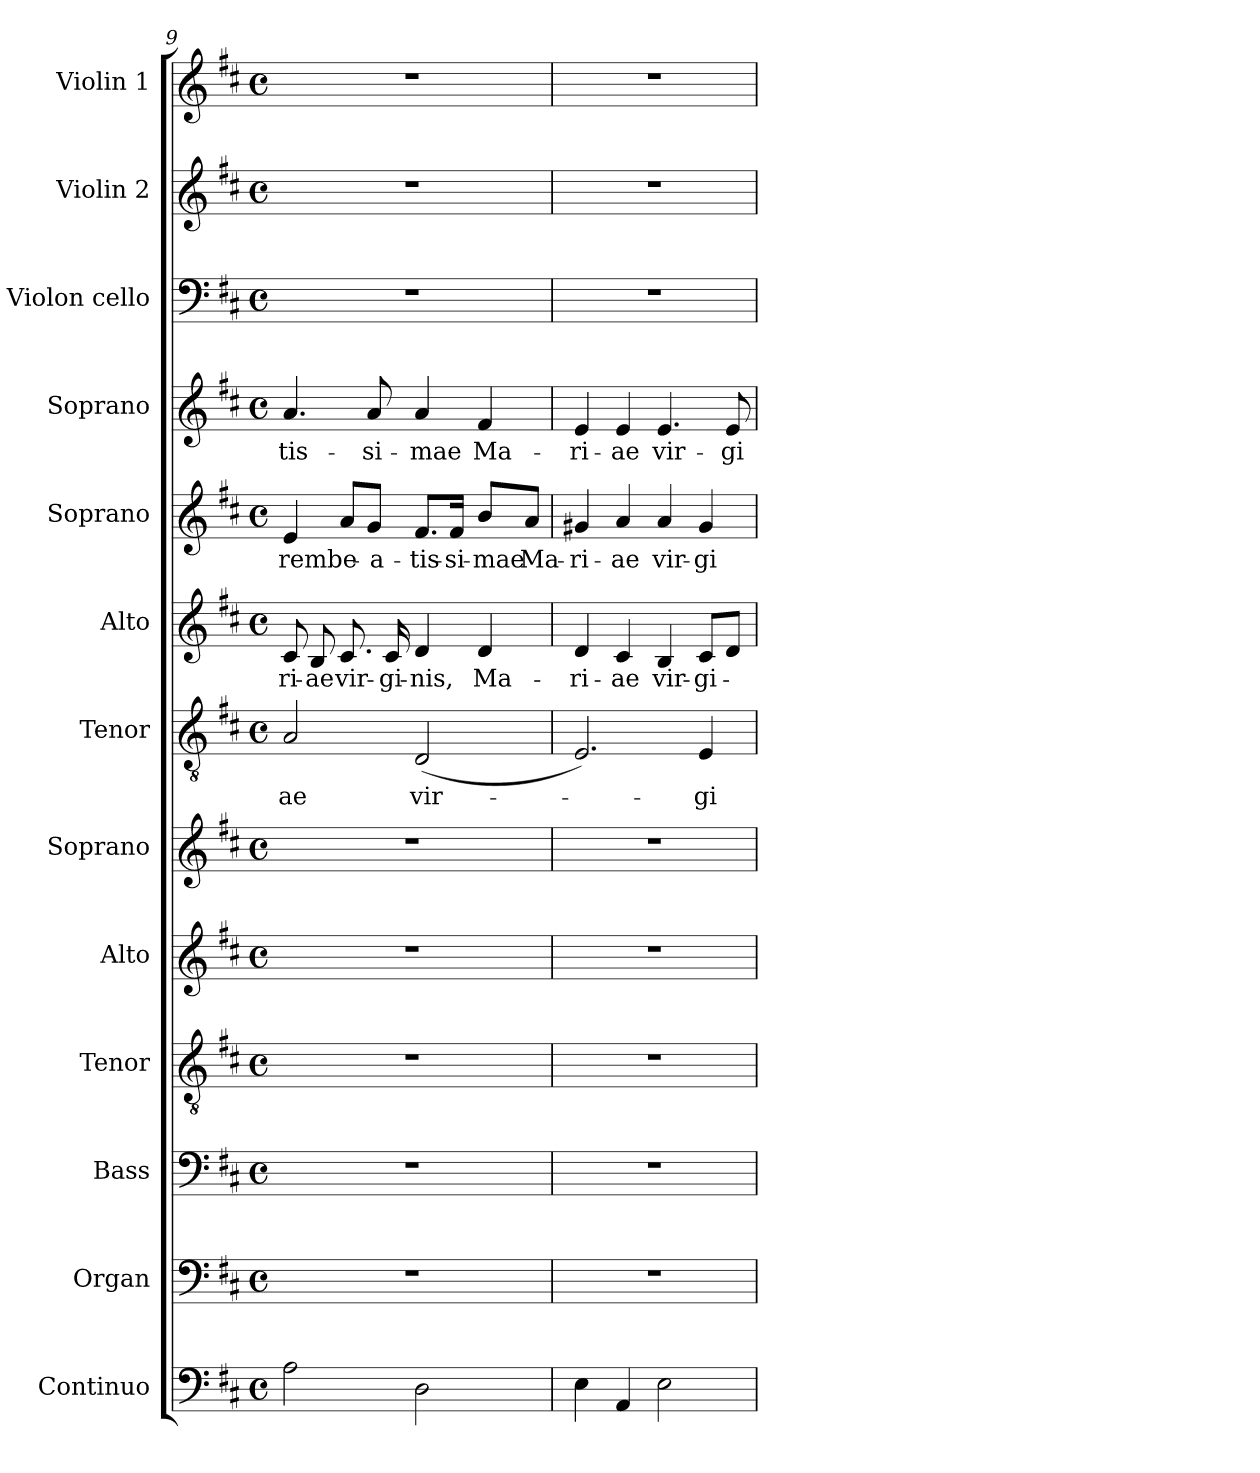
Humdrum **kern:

**kern	**kern	**kern	**kern	**kern	**kern	**kern	**text	**kern	**text	**kern	**text	**kern	**text	**kern	**kern	**kern
*part13	*part12	*part11	*part10	*part9	*part8	*part7	*part7	*part6	*part6	*part5	*part5	*part4	*part4	*part3	*part2	*part1
*staff13	*staff12	*staff11	*staff10	*staff9	*staff8	*staff7	*staff7	*staff6	*staff6	*staff5	*staff5	*staff4	*staff4	*staff3	*staff2	*staff1
*I"Continuo	*I"Organ	*I"Bass	*I"Tenor	*I"Alto	*I"Soprano	*I"Tenor	*	*I"Alto	*	*I"Soprano	*	*I"Soprano	*	*I"Violon cello	*I"Violin 2	*I"Violin 1
*I'Cont.	*I'Org.	*I'B.	*I'T.	*I'A.	*I'S.	*I'T.	*	*I'A.	*	*I'S.	*	*I'S.	*	*I'Vc.	*I'Vln. 2	*I'Vln. 1
!!LO:LB:g=z
*clefF4	*clefF4	*clefF4	*clefGv2	*clefG2	*clefG2	*clefGv2	*	*clefG2	*	*clefG2	*	*clefG2	*	*clefF4	*clefG2	*clefG2
*	*	*	*ITrd7c12	*	*	*ITrd7c12	*	*	*	*	*	*	*	*	*	*
*k[f#c#]	*k[f#c#]	*k[f#c#]	*k[f#c#]	*k[f#c#]	*k[f#c#]	*k[f#c#]	*	*k[f#c#]	*	*k[f#c#]	*	*k[f#c#]	*	*k[f#c#]	*k[f#c#]	*k[f#c#]
*D:	*D:	*D:	*D:	*D:	*D:	*D:	*	*D:	*	*D:	*	*D:	*	*D:	*D:	*D:
*M4/4	*M4/4	*M4/4	*M4/4	*M4/4	*M4/4	*M4/4	*	*M4/4	*	*M4/4	*	*M4/4	*	*M4/4	*M4/4	*M4/4
*met(c)	*met(c)	*met(c)	*met(c)	*met(c)	*met(c)	*met(c)	*	*met(c)	*	*met(c)	*	*met(c)	*	*met(c)	*met(c)	*met(c)
=9	=9	=9	=9	=9	=9	=9	=9	=9	=9	=9	=9	=9	=9	=9	=9	=9
!	!	!	!	!	!	!	!LO:LY:b:color=#000000	!	!	!	!	!	!	!	!	!
!	!	!	!	!	!	!	!	!	!LO:LY:b:color=#000000	!	!	!	!	!	!	!
!	!	!	!	!	!	!	!	!	!	!	!LO:LY:b:color=#000000	!	!	!	!	!
!	!	!	!	!	!	!	!	!	!	!	!	!	!LO:LY:b:color=#000000	!	!	!
2Ai\	1r	1r	1r	1r	1r	2AAi/	-ae	8c#i/	-ri-	4ei/	-rem	4.ai/	-tis-	1r	1r	1r
!	!	!	!	!	!	!	!	!	!LO:LY:b:color=#000000	!	!	!	!	!	!	!
.	.	.	.	.	.	.	.	8Bi/	-ae	.	.	.	.	.	.	.
!	!	!	!	!	!	!	!	!	!LO:LY:b:color=#000000	!	!	!	!	!	!	!
!	!	!	!	!	!	!	!	!	!	!	!LO:LY:b:color=#000000	!	!	!	!	!
.	.	.	.	.	.	.	.	8.c#i/	vir-	8ai/L	be-	.	.	.	.	.
!	!	!	!	!	!	!	!	!	!	!	!LO:LY:b:color=#000000	!	!	!	!	!
!	!	!	!	!	!	!	!	!	!	!	!	!	!LO:LY:b:color=#000000	!	!	!
.	.	.	.	.	.	.	.	.	.	8gi/J	-a-	8ai/	-si-	.	.	.
!	!	!	!	!	!	!	!	!	!LO:LY:b:color=#000000	!	!	!	!	!	!	!
.	.	.	.	.	.	.	.	16c#i/	-gi-	.	.	.	.	.	.	.
!	!	!	!	!	!	!	!LO:LY:b:color=#000000	!	!	!	!	!	!	!	!	!
!	!	!	!	!	!	!	!	!	!LO:LY:b:color=#000000	!	!	!	!	!	!	!
!	!	!	!	!	!	!	!	!	!	!	!LO:LY:b:color=#000000	!	!	!	!	!
!	!	!	!	!	!	!	!	!	!	!	!	!	!LO:LY:b:color=#000000	!	!	!
2Di\	.	.	.	.	.	(2DDi/	vir-	4di/	-nis,	8.f#i/L	-tis-	4ai/	-mae	.	.	.
!	!	!	!	!	!	!	!	!	!	!	!LO:LY:b:color=#000000	!	!	!	!	!
.	.	.	.	.	.	.	.	.	.	16f#i/Jk	-si-	.	.	.	.	.
!	!	!	!	!	!	!	!	!	!LO:LY:b:color=#000000	!	!	!	!	!	!	!
!	!	!	!	!	!	!	!	!	!	!	!LO:LY:b:color=#000000	!	!	!	!	!
!	!	!	!	!	!	!	!	!	!	!	!	!	!LO:LY:b:color=#000000	!	!	!
.	.	.	.	.	.	.	.	4di/	Ma-	8bi/L	-mae	4f#i/	Ma-	.	.	.
!	!	!	!	!	!	!	!	!	!	!	!LO:LY:b:color=#000000	!	!	!	!	!
.	.	.	.	.	.	.	.	.	.	8ai/J	Ma-	.	.	.	.	.
=10	=10	=10	=10	=10	=10	=10	=10	=10	=10	=10	=10	=10	=10	=10	=10	=10
!	!	!	!	!	!	!	!	!	!LO:LY:b:color=#000000	!	!	!	!	!	!	!
!	!	!	!	!	!	!	!	!	!	!	!LO:LY:b:color=#000000	!	!	!	!	!
!	!	!	!	!	!	!	!	!	!	!	!	!	!LO:LY:b:color=#000000	!	!	!
4Ei\	1r	1r	1r	1r	1r	2.EEi/)	.	4di/	-ri-	4g#Xi/	-ri-	4ei/	-ri-	1r	1r	1r
!	!	!	!	!	!	!	!	!	!LO:LY:b:color=#000000	!	!	!	!	!	!	!
!	!	!	!	!	!	!	!	!	!	!	!LO:LY:b:color=#000000	!	!	!	!	!
!	!	!	!	!	!	!	!	!	!	!	!	!	!LO:LY:b:color=#000000	!	!	!
4AAi/	.	.	.	.	.	.	.	4c#i/	-ae	4ai/	-ae	4ei/	-ae	.	.	.
!	!	!	!	!	!	!	!	!	!LO:LY:b:color=#000000	!	!	!	!	!	!	!
!	!	!	!	!	!	!	!	!	!	!	!LO:LY:b:color=#000000	!	!	!	!	!
!	!	!	!	!	!	!	!	!	!	!	!	!	!LO:LY:b:color=#000000	!	!	!
2Ei\	.	.	.	.	.	.	.	4Bi/	vir-	4ai/	vir-	4.ei/	vir-	.	.	.
!	!	!	!	!	!	!	!LO:LY:b:color=#000000	!	!	!	!	!	!	!	!	!
!	!	!	!	!	!	!	!	!	!LO:LY:b:color=#000000	!	!	!	!	!	!	!
!	!	!	!	!	!	!	!	!	!	!	!LO:LY:b:color=#000000	!	!	!	!	!
.	.	.	.	.	.	4EEi/	-gi-	8c#i/L	-gi-	4g#i/	-gi-	.	.	.	.	.
!	!	!	!	!	!	!	!	!	!	!	!	!	!LO:LY:b:color=#000000	!	!	!
.	.	.	.	.	.	.	.	8di/J	.	.	.	8ei/	-gi-	.	.	.
=	=	=	=	=	=	=	=	=	=	=	=	=	=	=	=	=
*-	*-	*-	*-	*-	*-	*-	*-	*-	*-	*-	*-	*-	*-	*-	*-	*-
